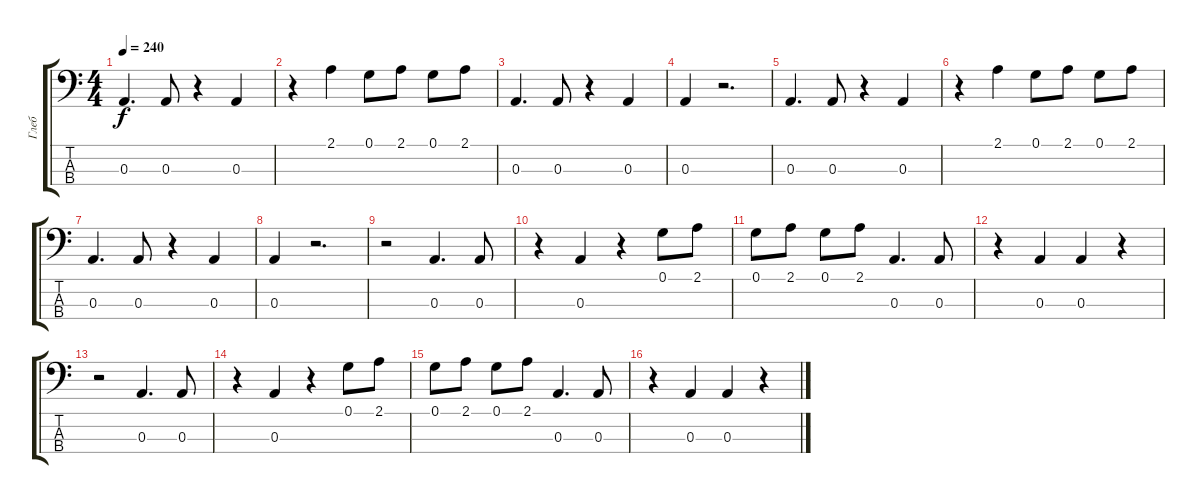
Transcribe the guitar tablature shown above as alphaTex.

\track ("Глеб" "Глеб") {instrument slapbass1}
\staff {score tabs}
\tuning (G2 D2 A1 E1) {hide}
\ts (4 4)
\tempo 240
\clef f4
\ks c
0.3.4{d dy f} 0.3.8 r.4 0.3.4 |
r.4 2.1.4 0.1.8 2.1.8 0.1.8 2.1.8 |
0.3.4{d} 0.3.8 r.4 0.3.4 |
0.3.4 r.2{d} |
0.3.4{d} 0.3.8 r.4 0.3.4 |
r.4 2.1.4 0.1.8 2.1.8 0.1.8 2.1.8 |
0.3.4{d} 0.3.8 r.4 0.3.4 |
0.3.4 r.2{d} |
r.2 0.3.4{d} 0.3.8 |
r.4 0.3.4 r.4 0.1.8 2.1.8 |
0.1.8 2.1.8 0.1.8 2.1.8 0.3.4{d} 0.3.8 |
r.4 0.3.4 0.3.4 r.4 |
r.2 0.3.4{d} 0.3.8 |
r.4 0.3.4 r.4 0.1.8 2.1.8 |
0.1.8 2.1.8 0.1.8 2.1.8 0.3.4{d} 0.3.8 |
r.4 0.3.4 0.3.4 r.4
